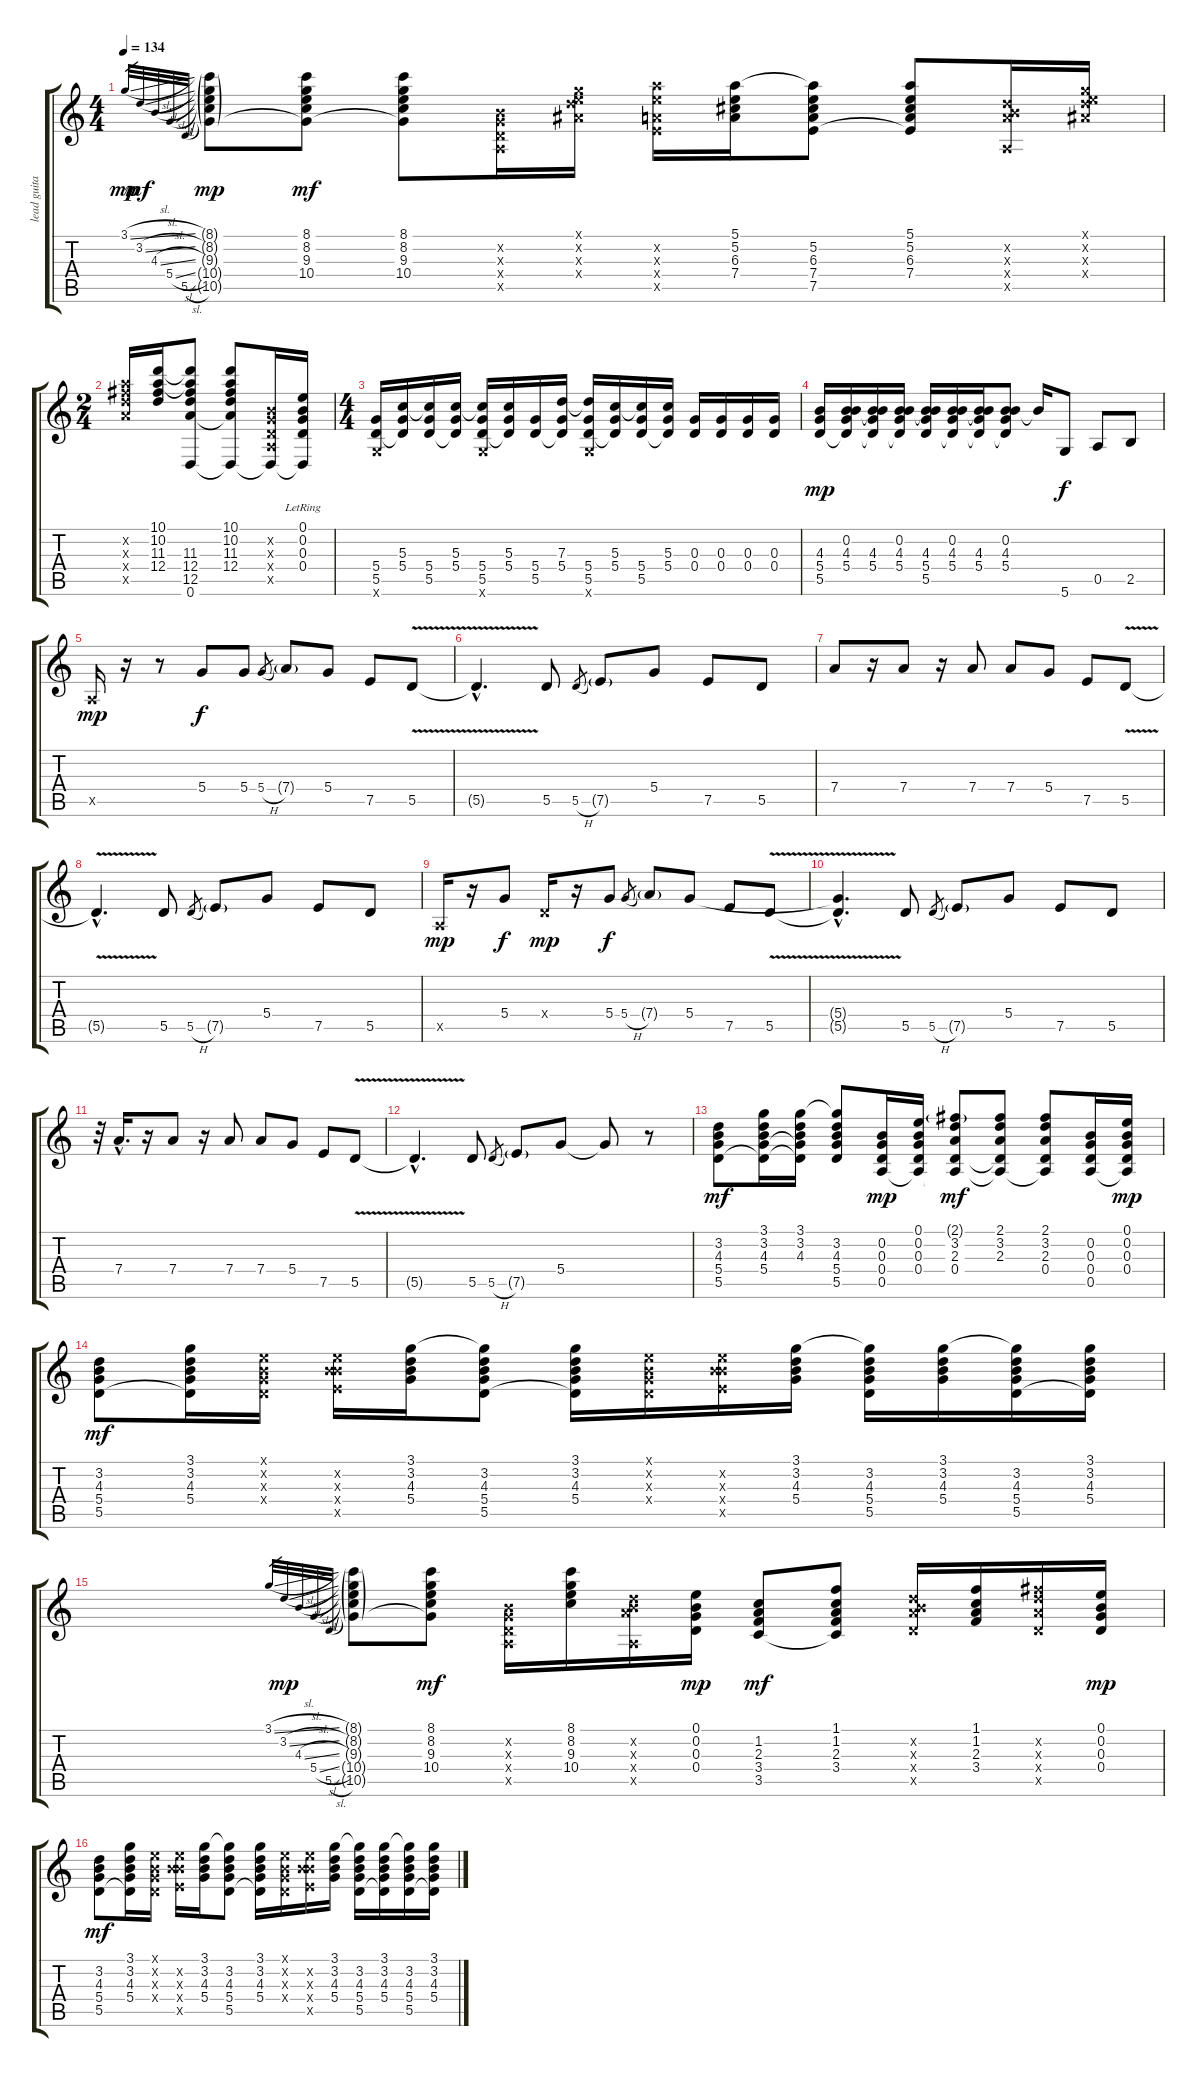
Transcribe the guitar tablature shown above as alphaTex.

\track ("lead guitar" "lead guita") {instrument electricguitarclean}
\staff {score tabs}
\tuning (E4 B3 G3 D3 A2 D2) {hide}
\ts (4 4)
\tempo 134
\clef g2
\ks c
3.1{sl}.32{gr dy mp} 3.2{sl}.32{gr dy mf} 4.3{sl}.32{gr} 5.4{sl}.32{gr} 5.5{sl}.32{gr} (8.1{g} 8.2{g} 9.3{g} 10.4{g} 10.5{g}).8{dy mp} (8.1 8.2 9.3 10.4 10.5{t}).8{dy mf} (8.1 8.2 9.3 10.4 10.5{t}).8 (0.2{x} 0.3{x} 0.4{x} 0.5{x}).16 (0.1{x} 8.2{x} 7.3{x} 8.4{x}).16 (10.2{x} 9.3{x} 7.4{x} 7.5{x}).16 (5.1 5.2 6.3 7.4).16 (5.1{t} 5.2 6.3 7.4 7.5).8 (5.1 5.2 6.3 7.4 7.5{t}).8 (0.2{x} 7.3{x} 7.4{x} 0.5{x}).16 (0.1{x} 8.2{x} 7.3{x} 8.4{x}).16 |
\ts (2 4)
(10.2{x} 11.3{x} 12.4{x} 12.5{x}).16 (10.1 10.2 11.3 12.4).16 (10.1{t} 10.2{t} 11.3 12.4 12.5 0.6).8 (10.1 10.2 11.3 12.4 12.5{t} 0.6{t}).8 (0.2{x} 0.3{x} 0.4{x} 0.5{x} 0.6{t}).16 (0.1 0.2{lr} 0.3{lr} 0.4 0.6{t}).16 |
\ts (4 4)
(5.4 5.5 5.6{x}).16 (5.3 5.4 5.5{t}).16 (5.3{t} 5.4 5.5).16 (5.3 5.4 5.5{t}).16 (5.3{t} 5.4 5.5 5.6{x}).16 (5.3 5.4 5.5{t}).16 (5.4 5.5).16 (7.3 5.4 5.5{t}).16 (7.3{t} 5.4 5.5 5.6{x}).16 (5.3 5.4 5.5{t}).16 (5.3{t} 5.4 5.5).16 (5.3 5.4 5.5{t}).16 (0.3 0.4).16 (0.3 0.4).16 (0.3 0.4).16 (0.3 0.4).16 |
(4.3 5.4 5.5).16{dy mp} (0.2 4.3 5.4 5.5{t}).16 (0.2{t} 4.3 5.4 5.5{t}).16 (0.2 4.3 5.4 5.5{t}).16 (0.2{t} 4.3 5.4 5.5).16 (0.2 4.3 5.4 5.5{t}).16 (0.2{t} 4.3 5.4 5.5{t}).16 (0.2 4.3 5.4 5.5{t}).8 0.2{t}.16 5.6.8{dy f volume 13} 0.5.8 2.5.8 |
0.5{x}.16{dy mp} r.16 r.8 5.4.8{dy f} 5.4.8 5.4{h}.8{gr} 7.4{g}.8 5.4.8 7.5.8 5.5{v}.8 |
5.5{hac t}.4{d} 5.5.8 5.5{h}.8{gr} 7.5{g}.8 5.4.8 7.5.8 5.5.8 |
7.4.8 r.16 7.4.8 r.16 7.4.8 7.4.8 5.4.8 7.5.8 5.5{v}.8 |
5.5{hac t}.4{d} 5.5.8 5.5{h}.8{gr} 7.5{g}.8 5.4.8 7.5.8 5.5.8 |
0.5{x}.16{dy mp} r.16 5.4.8{dy f} 0.4{x}.16{dy mp} r.16 5.4.8{dy f} 5.4{h}.8{gr} 7.4{g}.8 5.4.8 7.5.8 5.5{v}.8 |
(5.4{hac t} 5.5{hac t}).4{d} 5.5.8 5.5{h}.8{gr} 7.5{g}.8 5.4.8 7.5.8 5.5.8 |
r.32 7.4{hac}.16{d} r.16 7.4.8 r.16 7.4.8 7.4.8 5.4.8 7.5.8 5.5{v}.8 |
5.5{hac t}.4{d} 5.5.8 5.5{h}.8{gr} 7.5{g}.8 5.4.8 5.4{t}.8 r.8 |
(3.2 4.3 5.4 5.5).8{dy mf} (3.1 3.2 4.3 5.4 5.5{t}).16 (3.1 3.2 4.3 5.4{t} 5.5{t}).16 (3.1{t} 3.2 4.3 5.4 5.5).8 (0.2 0.3 0.4 0.5).16{dy mp} (0.1 0.2 0.3 0.4 0.5{t}).16 (2.1{g} 3.2 2.3 0.4 0.5{t}).8{dy mf} (2.1 3.2 2.3 0.4{t} 0.5{t}).8 (2.1 3.2 2.3 0.4 0.5{t}).8 (0.2 0.3 0.4 0.5).16 (0.1 0.2 0.3 0.4 0.5{t}).16{dy mp} |
(3.2 4.3 5.4 5.5).8{dy mf} (3.1 3.2 4.3 5.4 5.5{t}).16 (0.1{x} 0.2{x} 0.3{x} 0.4{x}).16 (0.2{x} 9.3{x} 9.4{x} 7.5{x}).16 (3.1 3.2 4.3 5.4).16 (3.1{t} 3.2 4.3 5.4 5.5).8 (3.1 3.2 4.3 5.4 5.5{t}).16 (0.1{x} 0.2{x} 0.3{x} 0.4{x}).16 (0.2{x} 9.3{x} 9.4{x} 7.5{x}).16 (3.1 3.2 4.3 5.4).16 (3.1{t} 3.2 4.3 5.4 5.5).16 (3.1 3.2 4.3 5.4).16 (3.1{t} 3.2 4.3 5.4 5.5).16 (3.1 3.2 4.3 5.4 5.5{t}).16 |
3.1{sl}.32{gr} 3.2{sl}.32{gr dy mp} 4.3{sl}.32{gr} 5.4{sl}.32{gr} 5.5{sl}.32{gr} (8.1{g} 8.2{g} 9.3{g} 10.4{g} 10.5{g}).8 (8.1 8.2 9.3 10.4 10.5{t}).8{dy mf} (0.2{x} 0.3{x} 0.4{x} 0.5{x}).16 (8.1 8.2 9.3 10.4).16 (0.2{x} 7.3{x} 7.4{x} 0.5{x}).16 (0.1 0.2 0.3 0.4).16{dy mp} (1.2 2.3 3.4 3.5).8{dy mf} (1.1 1.2 2.3 3.4 3.5{t}).8 (0.2{x} 7.3{x} 7.4{x} 5.5{x}).16 (1.1 1.2 2.3 3.4).16 (7.2{x} 7.3{x} 7.4{x} 5.5{x}).16 (0.1 0.2 0.3 0.4).16{dy mp} |
(3.2 4.3 5.4 5.5).8{dy mf} (3.1 3.2 4.3 5.4 5.5{t}).16 (0.1{x} 0.2{x} 0.3{x} 0.4{x}).16 (0.2{x} 9.3{x} 9.4{x} 7.5{x}).16 (3.1 3.2 4.3 5.4).16 (3.1{t} 3.2 4.3 5.4 5.5).8 (3.1 3.2 4.3 5.4 5.5{t}).16 (0.1{x} 0.2{x} 0.3{x} 0.4{x}).16 (0.2{x} 9.3{x} 9.4{x} 7.5{x}).16 (3.1 3.2 4.3 5.4).16 (3.1{t} 3.2 4.3 5.4 5.5).16 (3.1 3.2 4.3 5.4 5.5{t}).16 (3.1{t} 3.2 4.3 5.4 5.5).16 (3.1 3.2 4.3 5.4 5.5{t}).16
